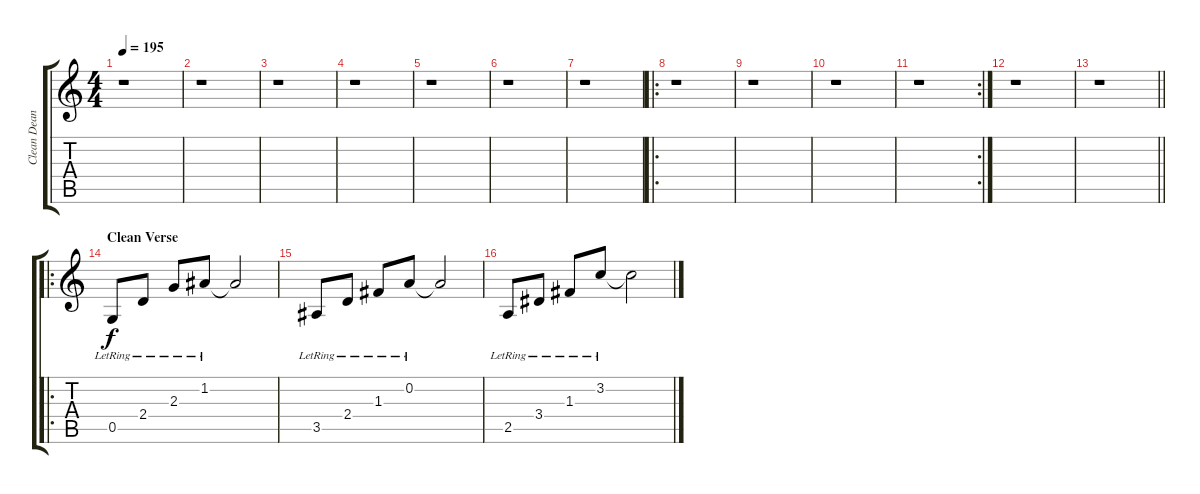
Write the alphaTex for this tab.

\track ("Clean Dean" "Clean Dean") {instrument electricguitarclean}
\staff {score tabs}
\tuning (D4 A3 F3 C3 G2 C2) {hide}
\ts (4 4)
\tempo 195
\clef g2
\ks c
r.1{dy f} |
r.1 |
r.1 |
r.1 |
r.1 |
r.1 |
r.1 |
\ro
r.1 |
r.1 |
r.1 |
\rc 2
r.1 |
r.1 |
\barLineRight lightlight
r.1 |
\ro
\section ("" "Clean Verse")
0.5{lr}.8 2.4{lr}.8 2.3{lr}.8 1.2{lr}.8 1.2{t}.2 |
3.5{lr}.8 2.4{lr}.8 1.3{lr}.8 0.2{lr}.8 0.2{t}.2 |
2.5{lr}.8 3.4{lr}.8 1.3{lr}.8 3.2{lr}.8 3.2{t}.2
